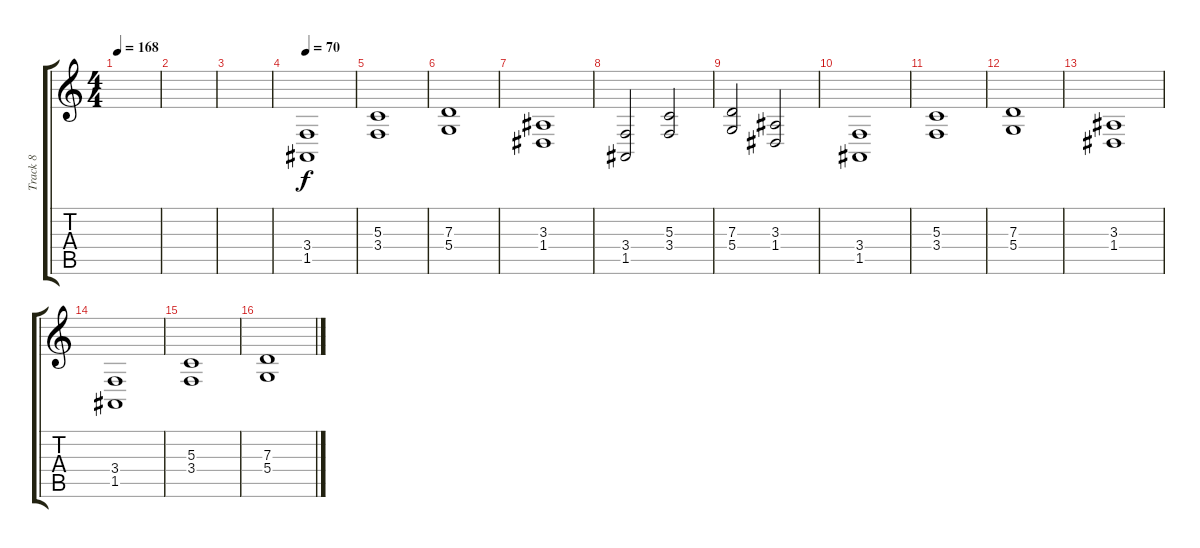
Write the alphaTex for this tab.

\track ("Track 8" "Track 8") {instrument harpsichord}
\staff {score tabs}
\tuning (E4 B3 G3 D3 A2 E2) {hide}
\ts (4 4)
\tempo 168
\clef g2
\ks c
|
|
|
\tempo 70
(3.4 1.5).1{instrument tubularbells} |
(5.3 3.4).1 |
(7.3 5.4).1 |
(3.3 1.4).1 |
(3.4 1.5).2 (5.3 3.4).2 |
(7.3 5.4).2 (3.3 1.4).2 |
(3.4 1.5).1 |
(5.3 3.4).1 |
(7.3 5.4).1 |
(3.3 1.4).1 |
(3.4 1.5).1 |
(5.3 3.4).1 |
(7.3 5.4).1
